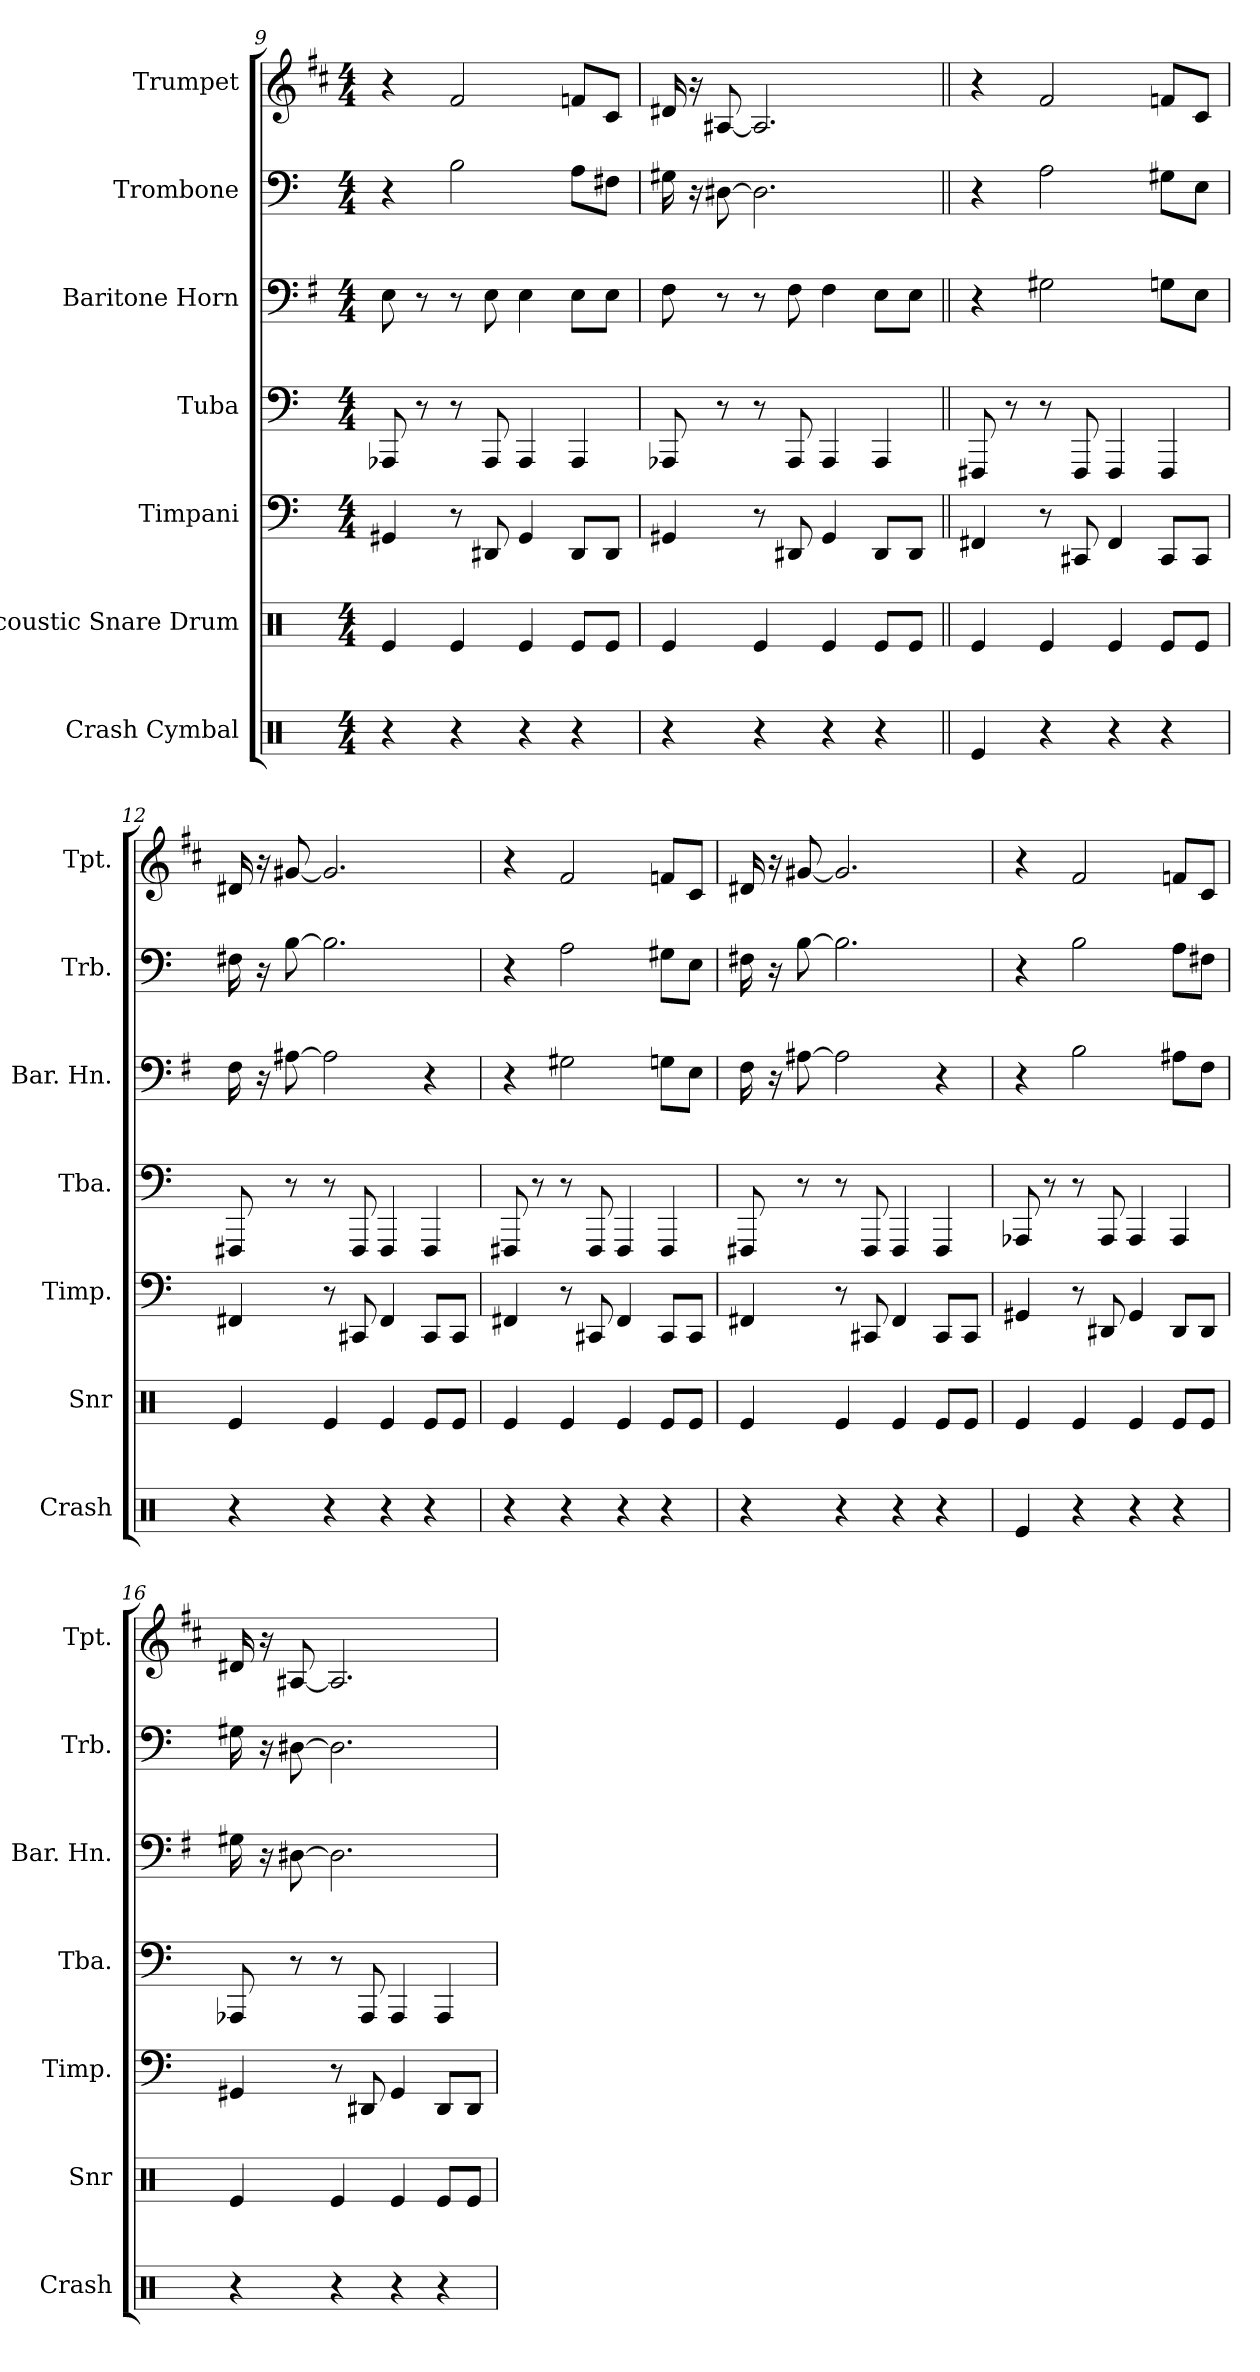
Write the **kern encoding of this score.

**kern	**kern	**kern	**kern	**kern	**kern	**kern
*part7	*part6	*part5	*part4	*part3	*part2	*part1
*staff7	*staff6	*staff5	*staff4	*staff3	*staff2	*staff1
*I"Crash Cymbal	*I"Acoustic Snare Drum	*I"Timpani	*I"Tuba	*I"Baritone Horn	*I"Trombone	*I"Trumpet
*I'Crash	*I'Snr	*I'Timp.	*I'Tba.	*I'Bar. Hn.	*I'Trb.	*I'Tpt.
*clefX	*clefX	*clefF4	*clefF4	*clefF4	*clefF4	*clefG2
*	*	*	*	*ITrd4c7	*	*ITrd1c2
*k[]	*k[]	*k[]	*k[]	*k[]	*k[]	*k[]
*M4/4	*M4/4	*M4/4	*M4/4	*M4/4	*M4/4	*M4/4
=9	=9	=9	=9	=9	=9	=9
4r	4Re	4GG#X	8AAA-X	8AA	4r	4r
.	.	.	8r	8r	.	.
4r	4Re	8r	8r	8r	2B	2e
.	.	8DD#X	8AAA-	8AA	.	.
4r	4Re	4GG#	4AAA-	4AA	.	.
4r	8ReL	8DD#L	4AAA-	8AAL	8AL	8e-XL
.	8ReJ	8DD#J	.	8AAJ	8F#XJ	8BJ
=10	=10	=10	=10	=10	=10	=10
4r	4Re	4GG#X	8AAA-X	8BB	16G#X	16c#X
.	.	.	.	.	16r	16r
.	.	.	8r	8r	[8D#X	[8G#X
4r	4Re	8r	8r	8r	2.D#]	2.G#]
.	.	8DD#X	8AAA-	8BB	.	.
4r	4Re	4GG#	4AAA-	4BB	.	.
4r	8ReL	8DD#L	4AAA-	8AAL	.	.
.	8ReJ	8DD#J	.	8AAJ	.	.
=11||	=11||	=11||	=11||	=11||	=11||	=11||
4Re	4Re	4FF#X	8FFF#X	4r	4r	4r
.	.	.	8r	.	.	.
4r	4Re	8r	8r	2C#X	2A	2e
.	.	8CC#X	8FFF#	.	.	.
4r	4Re	4FF#	4FFF#	.	.	.
4r	8ReL	8CC#L	4FFF#	8CnL	8G#XL	8e-XL
.	8ReJ	8CC#J	.	8AAJ	8EJ	8BJ
=12	=12	=12	=12	=12	=12	=12
4r	4Re	4FF#X	8FFF#X	16BB	16F#X	16c#X
.	.	.	.	16r	16r	16r
.	.	.	8r	[8D#X	[8B	[8f#X
4r	4Re	8r	8r	2D#]	2.B]	2.f#]
.	.	8CC#X	8FFF#	.	.	.
4r	4Re	4FF#	4FFF#	.	.	.
4r	8ReL	8CC#L	4FFF#	4r	.	.
.	8ReJ	8CC#J	.	.	.	.
=13	=13	=13	=13	=13	=13	=13
4r	4Re	4FF#X	8FFF#X	4r	4r	4r
.	.	.	8r	.	.	.
4r	4Re	8r	8r	2C#X	2A	2e
.	.	8CC#X	8FFF#	.	.	.
4r	4Re	4FF#	4FFF#	.	.	.
4r	8ReL	8CC#L	4FFF#	8CnL	8G#XL	8e-XL
.	8ReJ	8CC#J	.	8AAJ	8EJ	8BJ
=14	=14	=14	=14	=14	=14	=14
4r	4Re	4FF#X	8FFF#X	16BB	16F#X	16c#X
.	.	.	.	16r	16r	16r
.	.	.	8r	[8D#X	[8B	[8f#X
4r	4Re	8r	8r	2D#]	2.B]	2.f#]
.	.	8CC#X	8FFF#	.	.	.
4r	4Re	4FF#	4FFF#	.	.	.
4r	8ReL	8CC#L	4FFF#	4r	.	.
.	8ReJ	8CC#J	.	.	.	.
=15	=15	=15	=15	=15	=15	=15
4Re	4Re	4GG#X	8AAA-X	4r	4r	4r
.	.	.	8r	.	.	.
4r	4Re	8r	8r	2E	2B	2e
.	.	8DD#X	8AAA-	.	.	.
4r	4Re	4GG#	4AAA-	.	.	.
4r	8ReL	8DD#L	4AAA-	8D#XL	8AL	8e-XL
.	8ReJ	8DD#J	.	8BBJ	8F#XJ	8BJ
=16	=16	=16	=16	=16	=16	=16
4r	4Re	4GG#X	8AAA-X	16C#X	16G#X	16c#X
.	.	.	.	16r	16r	16r
.	.	.	8r	[8GG#X	[8D#X	[8G#X
4r	4Re	8r	8r	2.GG#]	2.D#]	2.G#]
.	.	8DD#X	8AAA-	.	.	.
4r	4Re	4GG#	4AAA-	.	.	.
4r	8ReL	8DD#L	4AAA-	.	.	.
.	8ReJ	8DD#J	.	.	.	.
=	=	=	=	=	=	=
*-	*-	*-	*-	*-	*-	*-
